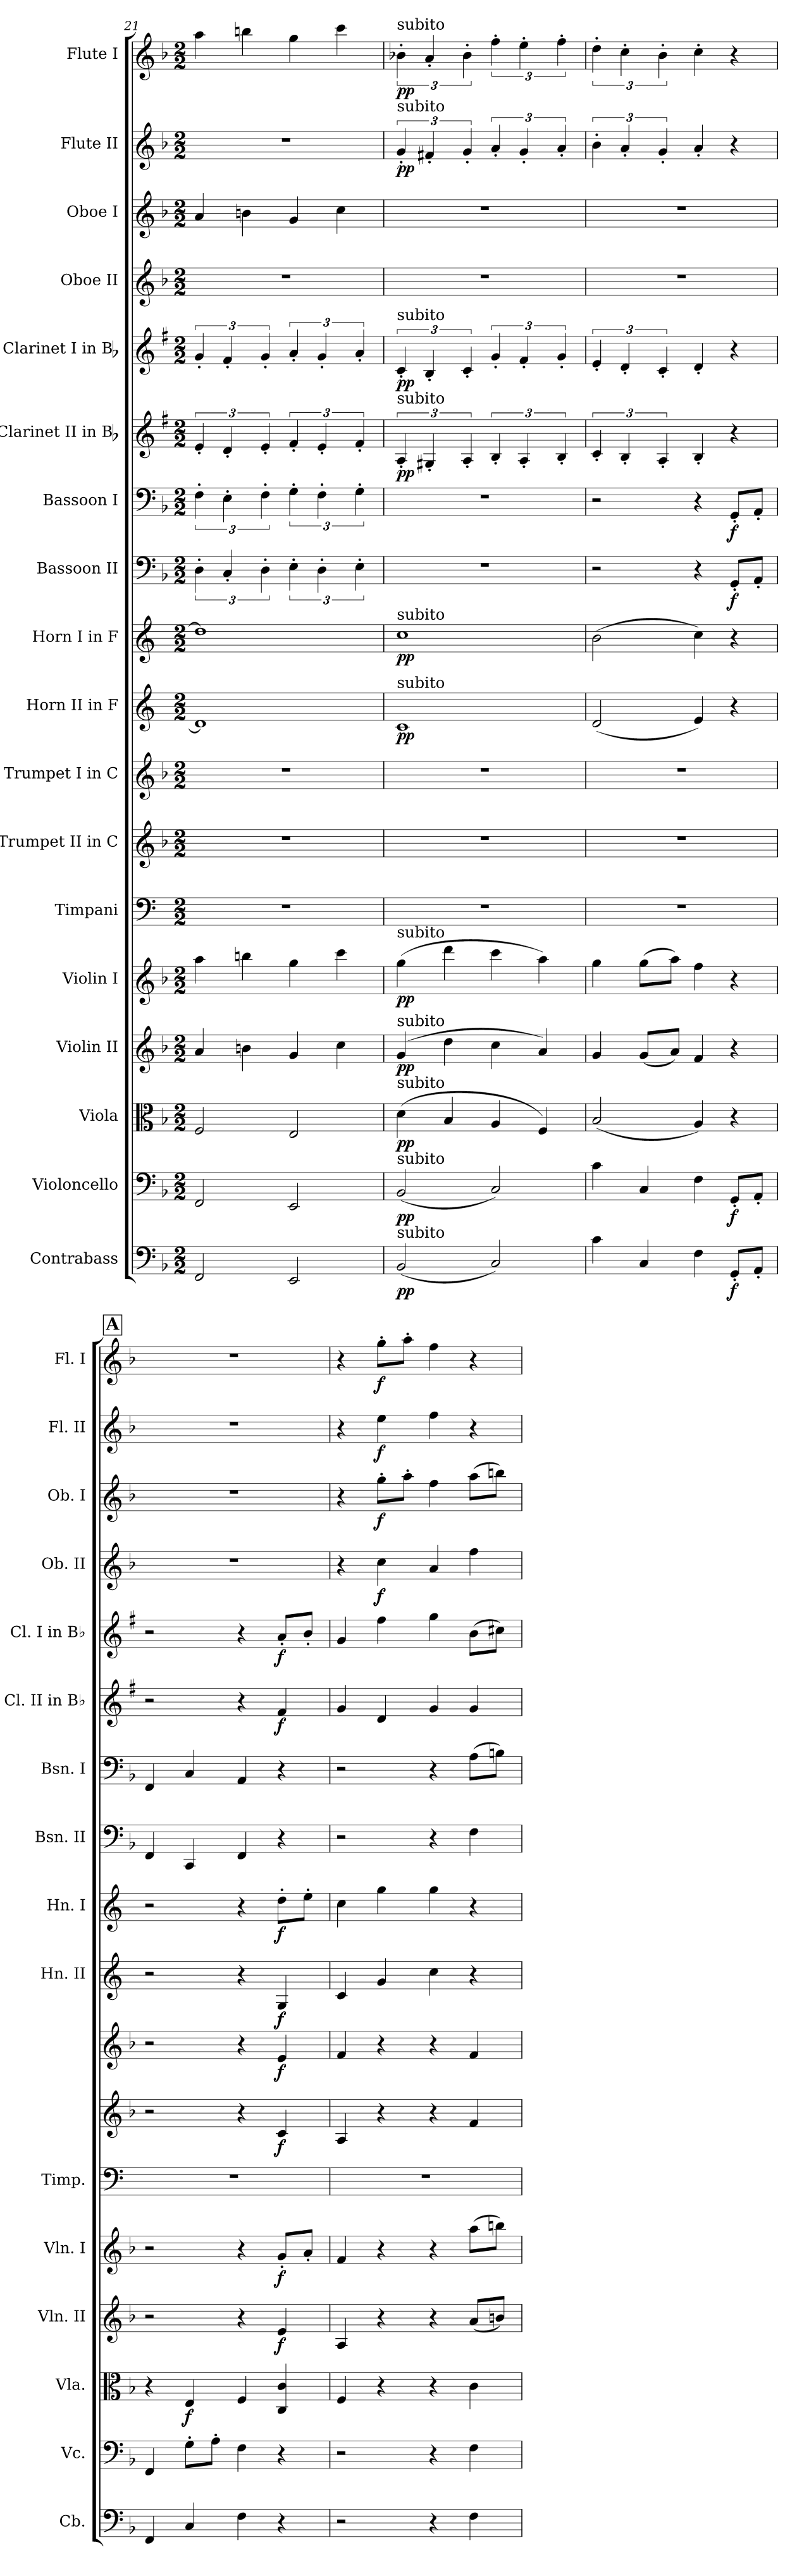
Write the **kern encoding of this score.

**kern	**dynam	**kern	**dynam	**kern	**dynam	**kern	**dynam	**kern	**dynam	**kern	**kern	**dynam	**kern	**dynam	**kern	**dynam	**kern	**dynam	**kern	**dynam	**kern	**dynam	**kern	**dynam	**kern	**dynam	**kern	**dynam	**kern	**dynam	**kern	**dynam	**kern	**dynam
*part18	*part18	*part17	*part17	*part16	*part16	*part15	*part15	*part14	*part14	*part13	*part12	*part12	*part11	*part11	*part10	*part10	*part9	*part9	*part8	*part8	*part7	*part7	*part6	*part6	*part5	*part5	*part4	*part4	*part3	*part3	*part2	*part2	*part1	*part1
*staff18	*staff18	*staff17	*staff17	*staff16	*staff16	*staff15	*staff15	*staff14	*staff14	*staff13	*staff12	*staff12	*staff11	*staff11	*staff10	*staff10	*staff9	*staff9	*staff8	*staff8	*staff7	*staff7	*staff6	*staff6	*staff5	*staff5	*staff4	*staff4	*staff3	*staff3	*staff2	*staff2	*staff1	*staff1
*I"Contrabass	*	*I"Violoncello	*	*I"Viola	*	*I"Violin II	*	*I"Violin I	*	*I"Timpani	*I"Trumpet II in C	*	*I"Trumpet I in C	*	*I"Horn II in F	*	*I"Horn I in F	*	*I"Bassoon II	*	*I"Bassoon I	*	*I"Clarinet II in Bb	*	*I"Clarinet I in Bb	*	*I"Oboe II	*	*I"Oboe I	*	*I"Flute II	*	*I"Flute I	*
*I'Cb.	*	*I'Vc.	*	*I'Vla.	*	*I'Vln. II	*	*I'Vln. I	*	*I'Timp.	*	*	*	*	*I'Hn. II	*	*I'Hn. I	*	*I'Bsn. II	*	*I'Bsn. I	*	*I'Cl. II in Bb	*	*I'Cl. I in Bb	*	*I'Ob. II	*	*I'Ob. I	*	*I'Fl. II	*	*I'Fl. I	*
*clefF4	*	*clefF4	*	*clefC3	*	*clefG2	*	*clefG2	*	*clefF4	*clefG2	*	*clefG2	*	*clefG2	*	*clefG2	*	*clefF4	*	*clefF4	*	*clefG2	*	*clefG2	*	*clefG2	*	*clefG2	*	*clefG2	*	*clefG2	*
*ITrd7c12	*	*	*	*	*	*	*	*	*	*	*	*	*	*	*ITrd4c7	*	*ITrd4c7	*	*	*	*	*	*ITrd1c2	*	*ITrd1c2	*	*	*	*	*	*	*	*	*
*k[b-]	*	*k[b-]	*	*k[b-]	*	*k[b-]	*	*k[b-]	*	*k[]	*k[b-]	*	*k[b-]	*	*k[b-]	*	*k[b-]	*	*k[b-]	*	*k[b-]	*	*k[b-]	*	*k[b-]	*	*k[b-]	*	*k[b-]	*	*k[b-]	*	*k[b-]	*
*F:	*	*F:	*	*F:	*	*F:	*	*F:	*	*	*F:	*	*F:	*	*	*	*	*	*F:	*	*F:	*	*F:	*	*F:	*	*F:	*	*F:	*	*F:	*	*F:	*
*M2/2	*	*M2/2	*	*M2/2	*	*M2/2	*	*M2/2	*	*M2/2	*M2/2	*	*M2/2	*	*M2/2	*	*M2/2	*	*M2/2	*	*M2/2	*	*M2/2	*	*M2/2	*	*M2/2	*	*M2/2	*	*M2/2	*	*M2/2	*
=21	=21	=21	=21	=21	=21	=21	=21	=21	=21	=21	=21	=21	=21	=21	=21	=21	=21	=21	=21	=21	=21	=21	=21	=21	=21	=21	=21	=21	=21	=21	=21	=21	=21	=21
2FFF/	.	2FF/	.	2F/	.	4a/	.	4aa\	.	1r	1r	.	1r	.	1G]	.	1g]	.	6D'\	.	6F'\	.	6d'/	.	6f'/	.	1r	.	4a/	.	1r	.	4aa\	.
.	.	.	.	.	.	.	.	.	.	.	.	.	.	.	.	.	.	.	6C'/	.	6E'\	.	6c'/	.	6e'/	.	.	.	.	.	.	.	.	.
.	.	.	.	.	.	4bn\	.	4bbn\	.	.	.	.	.	.	.	.	.	.	.	.	.	.	.	.	.	.	.	.	4bn\	.	.	.	4bbn\	.
.	.	.	.	.	.	.	.	.	.	.	.	.	.	.	.	.	.	.	6D'\	.	6F'\	.	6d'/	.	6f'/	.	.	.	.	.	.	.	.	.
2EEE/	.	2EE/	.	2E/	.	4g/	.	4gg\	.	.	.	.	.	.	.	.	.	.	6E'\	.	6G'\	.	6e'/	.	6g'/	.	.	.	4g/	.	.	.	4gg\	.
.	.	.	.	.	.	.	.	.	.	.	.	.	.	.	.	.	.	.	6D'\	.	6F'\	.	6d'/	.	6f'/	.	.	.	.	.	.	.	.	.
.	.	.	.	.	.	4cc\	.	4ccc\	.	.	.	.	.	.	.	.	.	.	.	.	.	.	.	.	.	.	.	.	4cc\	.	.	.	4ccc\	.
.	.	.	.	.	.	.	.	.	.	.	.	.	.	.	.	.	.	.	6E'\	.	6G'\	.	6e'/	.	6g'/	.	.	.	.	.	.	.	.	.
=22	=22	=22	=22	=22	=22	=22	=22	=22	=22	=22	=22	=22	=22	=22	=22	=22	=22	=22	=22	=22	=22	=22	=22	=22	=22	=22	=22	=22	=22	=22	=22	=22	=22	=22
!	!	!	!	!	!	!	!	!	!	!	!	!	!	!	!	!	!	!	!	!	!	!	!	!	!	!	!	!	!	!	!	!	!LO:TX:a:t=subito	!
!	!	!	!	!	!	!	!	!	!	!	!	!	!	!	!	!	!	!	!	!	!	!	!	!	!	!	!	!	!	!	!LO:TX:a:t=subito	!	!	!
!	!	!	!	!	!	!	!	!	!	!	!	!	!	!	!	!	!	!	!	!	!	!	!	!	!LO:TX:a:t=subito	!	!	!	!	!	!	!	!	!
!	!	!	!	!	!	!	!	!	!	!	!	!	!	!	!	!	!	!	!	!	!	!	!LO:TX:a:t=subito	!	!	!	!	!	!	!	!	!	!	!
!	!	!	!	!	!	!	!	!	!	!	!	!	!	!	!	!	!LO:TX:a:t=subito	!	!	!	!	!	!	!	!	!	!	!	!	!	!	!	!	!
!	!	!	!	!	!	!	!	!	!	!	!	!	!	!	!LO:TX:a:t=subito	!	!	!	!	!	!	!	!	!	!	!	!	!	!	!	!	!	!	!
!	!	!	!	!	!	!	!	!LO:TX:a:t=subito	!	!	!	!	!	!	!	!	!	!	!	!	!	!	!	!	!	!	!	!	!	!	!	!	!	!
!	!	!	!	!	!	!LO:TX:a:t=subito	!	!	!	!	!	!	!	!	!	!	!	!	!	!	!	!	!	!	!	!	!	!	!	!	!	!	!	!
!	!	!	!	!LO:TX:a:t=subito	!	!	!	!	!	!	!	!	!	!	!	!	!	!	!	!	!	!	!	!	!	!	!	!	!	!	!	!	!	!
!	!	!LO:TX:a:t=subito	!	!	!	!	!	!	!	!	!	!	!	!	!	!	!	!	!	!	!	!	!	!	!	!	!	!	!	!	!	!	!	!
!LO:TX:a:t=subito	!	!	!	!	!	!	!	!	!	!	!	!	!	!	!	!	!	!	!	!	!	!	!	!	!	!	!	!	!	!	!	!	!	!
!	!LO:DY:b	!	!LO:DY:b	!	!LO:DY:b	!	!LO:DY:b	!	!LO:DY:b	!	!	!	!	!	!	!LO:DY:b	!	!LO:DY:b	!	!	!	!	!	!LO:DY:b	!	!LO:DY:b	!	!	!	!	!	!LO:DY:b	!	!LO:DY:b
(<2BBB-/	pp	(<2BB-/	pp	(>4d\	pp	(>4g/	pp	(>4gg\	pp	1r	1r	.	1r	.	1F	pp	1f	pp	1r	.	1r	.	6G'/	pp	6B-'/	pp	1r	.	1r	.	6g'/	pp	6b-X'\	pp
.	.	.	.	.	.	.	.	.	.	.	.	.	.	.	.	.	.	.	.	.	.	.	6F#X'/	.	6A'/	.	.	.	.	.	6f#X'/	.	6a'/	.
.	.	.	.	4B-/	.	4dd\	.	4ddd\	.	.	.	.	.	.	.	.	.	.	.	.	.	.	.	.	.	.	.	.	.	.	.	.	.	.
.	.	.	.	.	.	.	.	.	.	.	.	.	.	.	.	.	.	.	.	.	.	.	6G'/	.	6B-'/	.	.	.	.	.	6g'/	.	6b-'\	.
2CC/)	.	2C/)	.	4A/	.	4cc\	.	4ccc\	.	.	.	.	.	.	.	.	.	.	.	.	.	.	6A'/	.	6f'/	.	.	.	.	.	6a'/	.	6ff'\	.
.	.	.	.	.	.	.	.	.	.	.	.	.	.	.	.	.	.	.	.	.	.	.	6G'/	.	6e'/	.	.	.	.	.	6g'/	.	6ee'\	.
.	.	.	.	4F/)	.	4a/)	.	4aa\)	.	.	.	.	.	.	.	.	.	.	.	.	.	.	.	.	.	.	.	.	.	.	.	.	.	.
.	.	.	.	.	.	.	.	.	.	.	.	.	.	.	.	.	.	.	.	.	.	.	6A'/	.	6f'/	.	.	.	.	.	6a'/	.	6ff'\	.
=23	=23	=23	=23	=23	=23	=23	=23	=23	=23	=23	=23	=23	=23	=23	=23	=23	=23	=23	=23	=23	=23	=23	=23	=23	=23	=23	=23	=23	=23	=23	=23	=23	=23	=23
4C\	.	4c\	.	(<2B-/	.	4g/	.	4gg\	.	1r	1r	.	1r	.	(<2G/	.	(>2e\	.	2r	.	2r	.	6B-'/	.	6d'/	.	1r	.	1r	.	6b-'\	.	6dd'\	.
.	.	.	.	.	.	.	.	.	.	.	.	.	.	.	.	.	.	.	.	.	.	.	6A'/	.	6c'/	.	.	.	.	.	6a'/	.	6cc'\	.
4CC/	.	4C/	.	.	.	(<8g/L	.	(>8gg\L	.	.	.	.	.	.	.	.	.	.	.	.	.	.	.	.	.	.	.	.	.	.	.	.	.	.
.	.	.	.	.	.	.	.	.	.	.	.	.	.	.	.	.	.	.	.	.	.	.	6G'/	.	6B-'/	.	.	.	.	.	6g'/	.	6b-'\	.
.	.	.	.	.	.	8a/J)	.	8aa\J)	.	.	.	.	.	.	.	.	.	.	.	.	.	.	.	.	.	.	.	.	.	.	.	.	.	.
4FF\	.	4F\	.	4A/)	.	4f/	.	4ff\	.	.	.	.	.	.	4A/)	.	4f\)	.	4r	.	4r	.	4A'/	.	4c'/	.	.	.	.	.	4a'/	.	4cc'\	.
!	!LO:DY:b	!	!LO:DY:b	!	!	!	!	!	!	!	!	!	!	!	!	!	!	!	!	!LO:DY:b	!	!LO:DY:b	!	!	!	!	!	!	!	!	!	!	!	!
8GGG'/L	f	8GG'/L	f	4r	.	4r	.	4r	.	.	.	.	.	.	4r	.	4r	.	8GG'/L	f	8GG'/L	f	4r	.	4r	.	.	.	.	.	4r	.	4r	.
8AAA'/J	.	8AA'/J	.	.	.	.	.	.	.	.	.	.	.	.	.	.	.	.	8AA'/J	.	8AA'/J	.	.	.	.	.	.	.	.	.	.	.	.	.
!!LO:REH:place=s1:a:B:t=A
=24	=24	=24	=24	=24	=24	=24	=24	=24	=24	=24	=24	=24	=24	=24	=24	=24	=24	=24	=24	=24	=24	=24	=24	=24	=24	=24	=24	=24	=24	=24	=24	=24	=24	=24
4FFF/	.	4FF/	.	4r	.	2r	.	2r	.	1r	2r	.	2r	.	2r	.	2r	.	4FF/	.	4FF/	.	2r	.	2r	.	1r	.	1r	.	1r	.	1r	.
!	!	!	!	!	!LO:DY:b	!	!	!	!	!	!	!	!	!	!	!	!	!	!	!	!	!	!	!	!	!	!	!	!	!	!	!	!	!
4CC/	.	8G'\L	.	4E/	f	.	.	.	.	.	.	.	.	.	.	.	.	.	4CC/	.	4C/	.	.	.	.	.	.	.	.	.	.	.	.	.
.	.	8A'\J	.	.	.	.	.	.	.	.	.	.	.	.	.	.	.	.	.	.	.	.	.	.	.	.	.	.	.	.	.	.	.	.
4FF\	.	4F\	.	4F/	.	4r	.	4r	.	.	4r	.	4r	.	4r	.	4r	.	4FF/	.	4AA/	.	4r	.	4r	.	.	.	.	.	.	.	.	.
!	!	!	!	!	!	!	!LO:DY:b	!	!LO:DY:b	!	!	!LO:DY:b	!	!LO:DY:b	!	!LO:DY:b	!	!LO:DY:b	!	!	!	!	!	!LO:DY:b	!	!LO:DY:b	!	!	!	!	!	!	!	!
4r	.	4r	.	4C/ 4c/	.	4e/	f	8g'/L	f	.	4c/	f	4e/	f	4C/	f	8g'\L	f	4r	.	4r	.	4e/	f	8g'/L	f	.	.	.	.	.	.	.	.
.	.	.	.	.	.	.	.	8a'/J	.	.	.	.	.	.	.	.	8a'\J	.	.	.	.	.	.	.	8a'/J	.	.	.	.	.	.	.	.	.
=25	=25	=25	=25	=25	=25	=25	=25	=25	=25	=25	=25	=25	=25	=25	=25	=25	=25	=25	=25	=25	=25	=25	=25	=25	=25	=25	=25	=25	=25	=25	=25	=25	=25	=25
2r	.	2r	.	4F/	.	4A/	.	4f/	.	1r	4A/	.	4f/	.	4F/	.	4f\	.	2r	.	2r	.	4f/	.	4f/	.	4r	.	4r	.	4r	.	4r	.
!	!	!	!	!	!	!	!	!	!	!	!	!	!	!	!	!	!	!	!	!	!	!	!	!	!	!	!	!LO:DY:b	!	!LO:DY:b	!	!LO:DY:b	!	!LO:DY:b
.	.	.	.	4r	.	4r	.	4r	.	.	4r	.	4r	.	4c/	.	4cc\	.	.	.	.	.	4c/	.	4ee\	.	4cc\	f	8gg'\L	f	4ee\	f	8gg'\L	f
.	.	.	.	.	.	.	.	.	.	.	.	.	.	.	.	.	.	.	.	.	.	.	.	.	.	.	.	.	8aa'\J	.	.	.	8aa'\J	.
4r	.	4r	.	4r	.	4r	.	4r	.	.	4r	.	4r	.	4f\	.	4cc\	.	4r	.	4r	.	4f/	.	4ff\	.	4a/	.	4ff\	.	4ff\	.	4ff\	.
4FF\	.	4F\	.	4c\	.	(<8a/L	.	(>8aa\L	.	.	4f/	.	4f/	.	4r	.	4r	.	4F\	.	(>8A\L	.	4f/	.	(>8a\L	.	4ff\	.	(>8aa\L	.	4r	.	4r	.
.	.	.	.	.	.	8bn/J)	.	8bbn\J)	.	.	.	.	.	.	.	.	.	.	.	.	8Bn\J)	.	.	.	8bn\J)	.	.	.	8bbn\J)	.	.	.	.	.
=	=	=	=	=	=	=	=	=	=	=	=	=	=	=	=	=	=	=	=	=	=	=	=	=	=	=	=	=	=	=	=	=	=	=
*-	*-	*-	*-	*-	*-	*-	*-	*-	*-	*-	*-	*-	*-	*-	*-	*-	*-	*-	*-	*-	*-	*-	*-	*-	*-	*-	*-	*-	*-	*-	*-	*-	*-	*-
